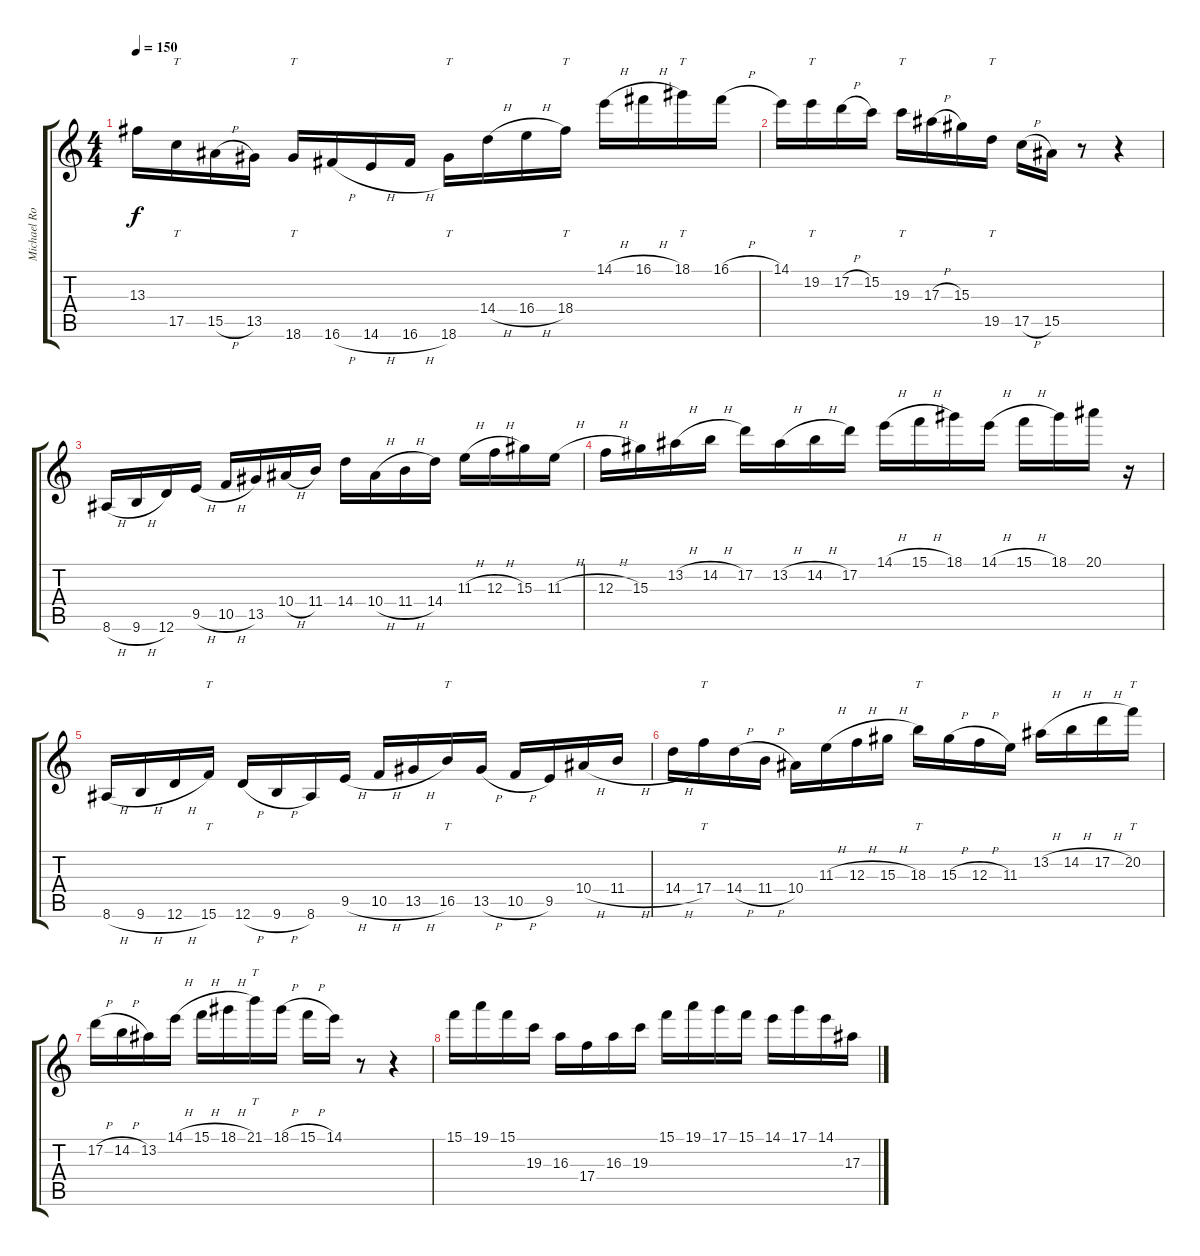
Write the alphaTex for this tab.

\track ("Michael Romeo" "Michael Ro") {instrument distortionguitar}
\staff {score tabs}
\tuning (D4 A3 F3 C3 G2 D2) {hide}
\ts (4 4)
\tempo 150
\clef g2
\ks c
13.3.16{dy f} 17.5.16{tt} 15.5{h}.16 13.5.16 18.6.16{tt} 16.6{h}.16 14.6{h}.16 16.6{h}.16 18.6.16{tt} 14.4{h}.16 16.4{h}.16 18.4.16{tt} 14.1{h}.16 16.1{h}.16 18.1.16{tt} 16.1{h}.16 |
14.1.16 19.2.16{tt} 17.2{h}.16 15.2.16 19.3.16{tt} 17.3{h}.16 15.3.16 19.5.16{tt} 17.5{h}.16 15.5.16 r.8 r.4 |
8.6{h}.16 9.6{h}.16 12.6.16 9.5{h}.16 10.5{h}.16 13.5.16 10.4{h}.16 11.4.16 14.4.16 10.4{h}.16 11.4{h}.16 14.4.16 11.3{h}.16 12.3{h}.16 15.3.16 11.3{h}.16 |
12.3{h}.16 15.3.16 13.2{h}.16 14.2{h}.16 17.2.16 13.2{h}.16 14.2{h}.16 17.2.16 14.1{h}.16 15.1{h}.16 18.1.16 14.1{h}.16 15.1{h}.16 18.1.16 20.1.16 r.16 |
8.6{h}.16 9.6{h}.16 12.6{h}.16 15.6.16{tt} 12.6{h}.16 9.6{h}.16 8.6.16 9.5{h}.16 10.5{h}.16 13.5{h}.16 16.5.16{tt} 13.5{h}.16 10.5{h}.16 9.5.16 10.4{h}.16 11.4{h}.16 |
14.4{h}.16 17.4.16{tt} 14.4{h}.16 11.4{h}.16 10.4.16 11.3{h}.16 12.3{h}.16 15.3{h}.16 18.3.16{tt} 15.3{h}.16 12.3{h}.16 11.3.16 13.2{h}.16 14.2{h}.16 17.2{h}.16 20.2.16{tt} |
17.2{h}.16 14.2{h}.16 13.2.16 14.1{h}.16 15.1{h}.16 18.1{h}.16 21.1.16{tt} 18.1{h}.16 15.1{h}.16 14.1.16 r.8 r.4 |
15.1.16 19.1.16 15.1.16 19.3.16 16.3.16 17.4.16 16.3.16 19.3.16 15.1.16 19.1.16 17.1.16 15.1.16 14.1.16 17.1.16 14.1.16 17.3.16
